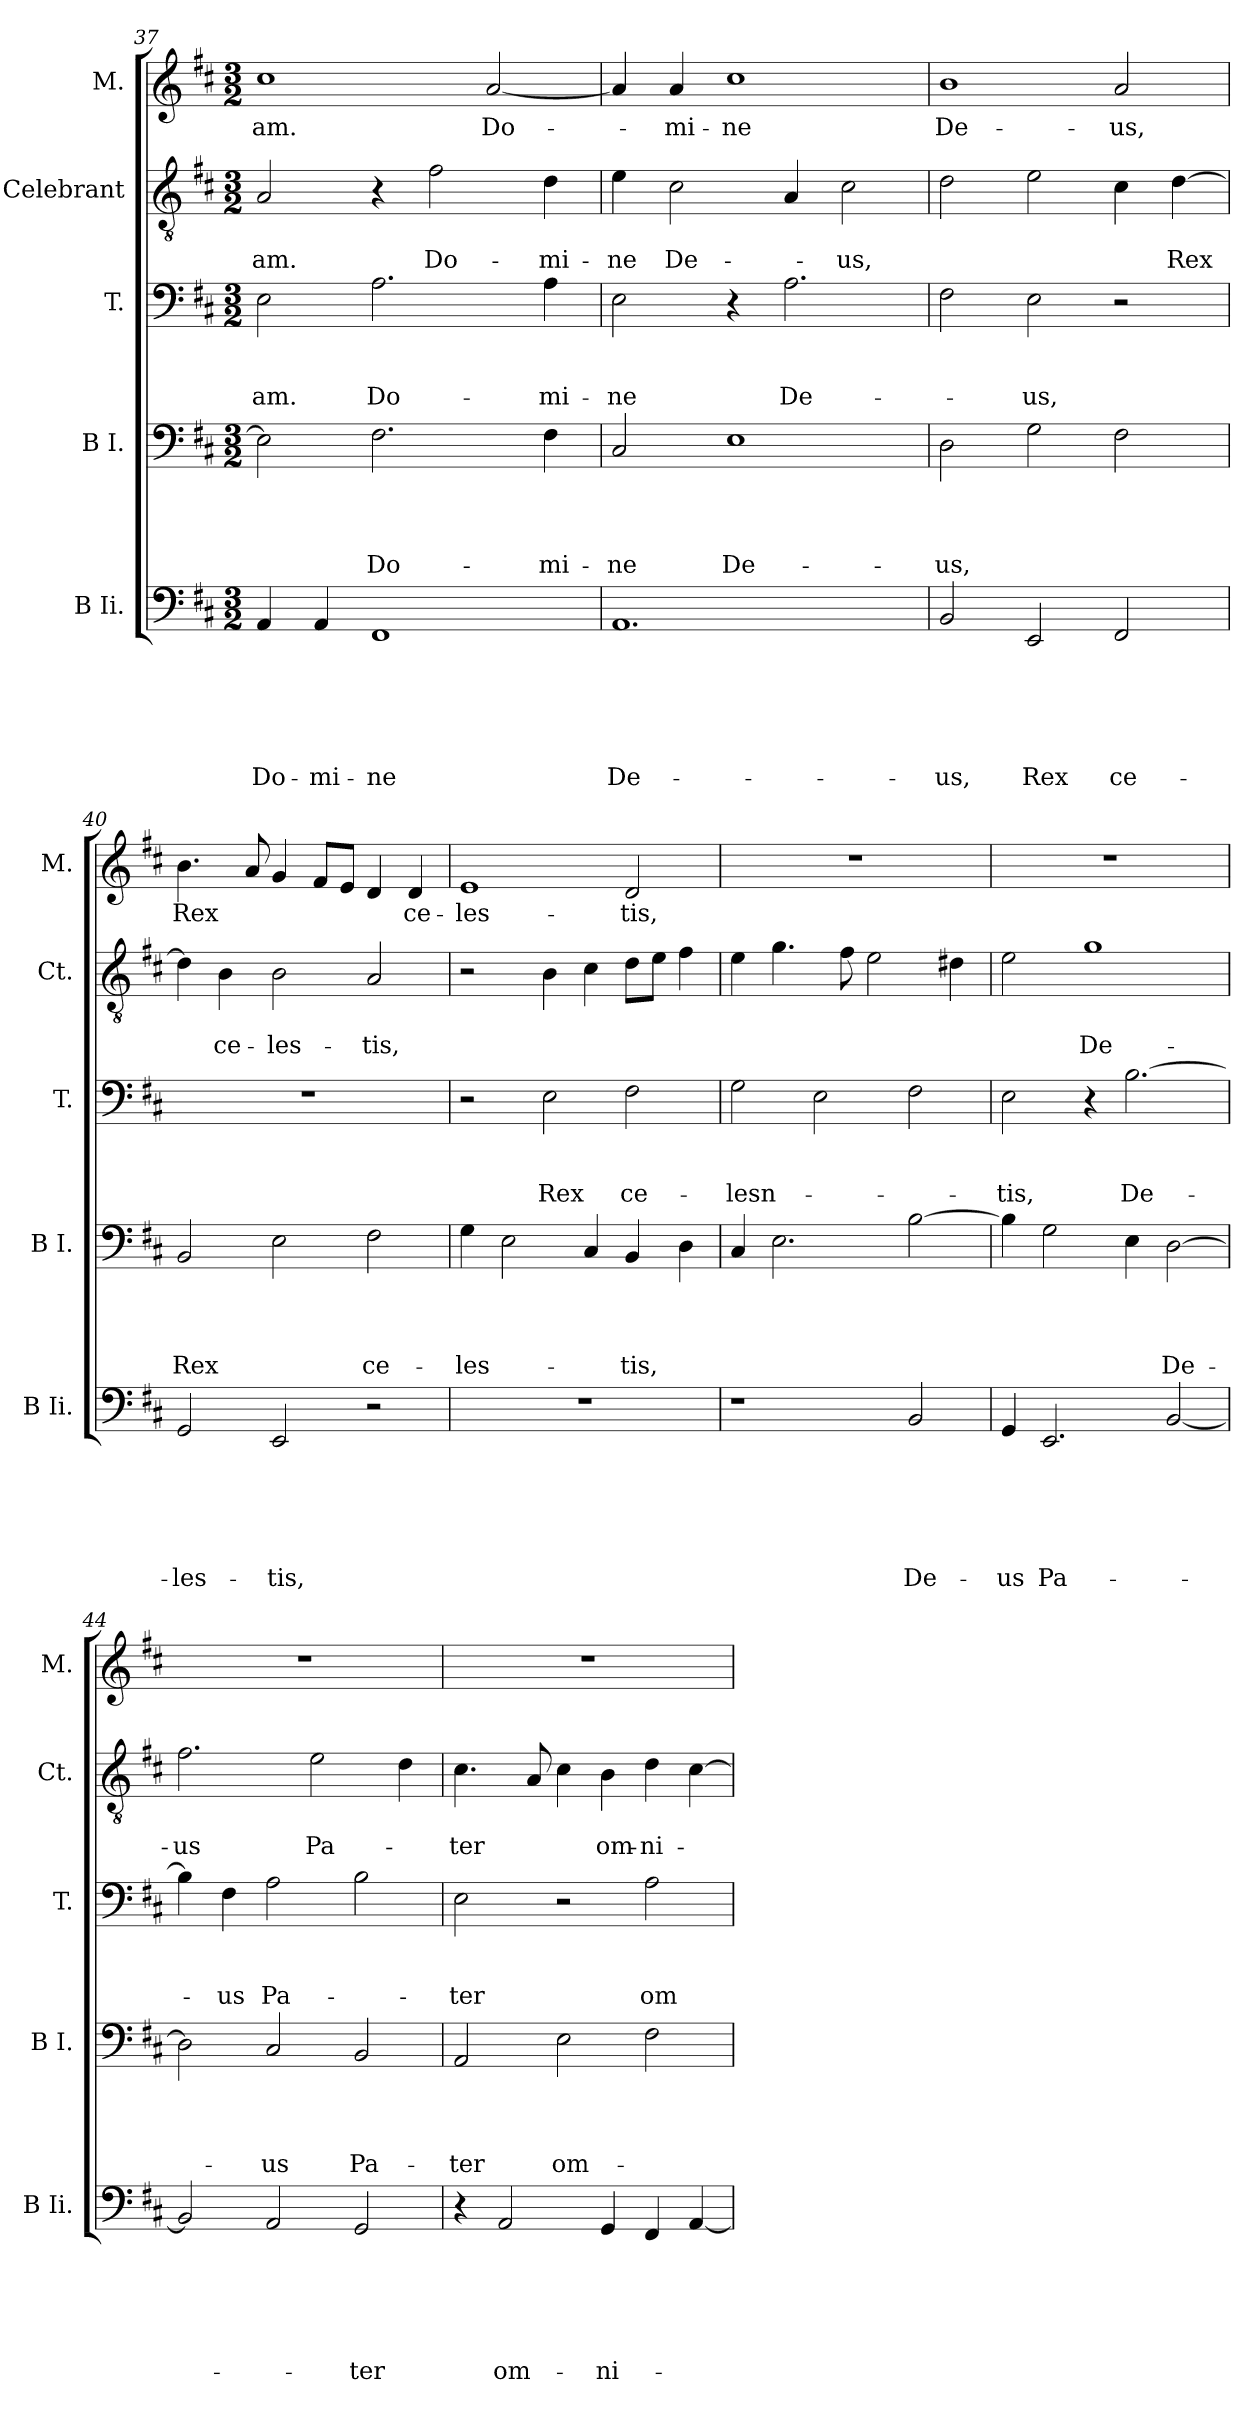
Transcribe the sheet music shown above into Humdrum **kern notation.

**kern	**text	**text	**text	**text	**text	**text	**kern	**text	**text	**text	**text	**kern	**text	**text	**text	**kern	**text	**text	**kern	**text
*part5	*part5	*part5	*part5	*part5	*part5	*part5	*part4	*part4	*part4	*part4	*part4	*part3	*part3	*part3	*part3	*part2	*part2	*part2	*part1	*part1
*staff5	*staff5	*staff5	*staff5	*staff5	*staff5	*staff5	*staff4	*staff4	*staff4	*staff4	*staff4	*staff3	*staff3	*staff3	*staff3	*staff2	*staff2	*staff2	*staff1	*staff1
*I"B Ii.	*	*	*	*	*	*	*I"B I.	*	*	*	*	*I"T.	*	*	*	*I"Celebrant	*	*	*I"M.	*
*I'B Ii.	*	*	*	*	*	*	*I'B I.	*	*	*	*	*I'T.	*	*	*	*I'Ct.	*	*	*I'M.	*
*clefF4	*	*	*	*	*	*	*clefF4	*	*	*	*	*clefF4	*	*	*	*clefGv2	*	*	*clefG2	*
*k[f#c#]	*	*	*	*	*	*	*k[f#c#]	*	*	*	*	*k[f#c#]	*	*	*	*k[f#c#]	*	*	*k[f#c#]	*
*D:	*	*	*	*	*	*	*D:	*	*	*	*	*D:	*	*	*	*D:	*	*	*D:	*
*M3/2	*	*	*	*	*	*	*M3/2	*	*	*	*	*M3/2	*	*	*	*M3/2	*	*	*M3/2	*
=37	=37	=37	=37	=37	=37	=37	=37	=37	=37	=37	=37	=37	=37	=37	=37	=37	=37	=37	=37	=37
!	!	!	!	!	!	!LO:LY:b	!	!	!	!	!	!	!	!	!LO:LY:b	!	!	!LO:LY:b	!	!LO:LY:b
4AA/	.	.	.	.	.	Do-	2E\]	.	.	.	.	2E\	.	.	-am.	2A/	.	-am.	1cc#	-am.
!	!	!	!	!	!	!LO:LY:b	!	!	!	!	!	!	!	!	!	!	!	!	!	!
4AA/	.	.	.	.	.	-mi-	.	.	.	.	.	.	.	.	.	.	.	.	.	.
!	!	!	!	!	!	!LO:LY:b:rj	!	!	!	!	!LO:LY:b	!	!	!	!LO:LY:b	!	!	!	!	!
1FF#	.	.	.	.	.	-ne	2.F#\	.	.	.	Do-	2.A\	.	.	Do-	4r	.	.	.	.
!	!	!	!	!	!	!	!	!	!	!	!	!	!	!	!	!	!	!LO:LY:b	!	!
.	.	.	.	.	.	.	.	.	.	.	.	.	.	.	.	2f#\	.	Do-	.	.
!	!	!	!	!	!	!	!	!	!	!	!	!	!	!	!	!	!	!	!	!LO:LY:b
.	.	.	.	.	.	.	.	.	.	.	.	.	.	.	.	.	.	.	[<2a/	Do-
!	!	!	!	!	!	!	!	!	!	!	!LO:LY:b	!	!	!	!LO:LY:b	!	!	!LO:LY:b	!	!
.	.	.	.	.	.	.	4F#\	.	.	.	-mi-	4A\	.	.	-mi-	4d\	.	-mi-	.	.
=38	=38	=38	=38	=38	=38	=38	=38	=38	=38	=38	=38	=38	=38	=38	=38	=38	=38	=38	=38	=38
!	!	!	!	!	!	!LO:LY:b	!	!	!	!	!LO:LY:b	!	!	!	!LO:LY:b	!	!	!LO:LY:b	!	!
1.AA	.	.	.	.	.	De-	2C#/	.	.	.	-ne	2E\	.	.	-ne	4e\	.	-ne	4a/]	.
!	!	!	!	!	!	!	!	!	!	!	!	!	!	!	!	!	!	!LO:LY:b	!	!LO:LY:b
.	.	.	.	.	.	.	.	.	.	.	.	.	.	.	.	2c#\	.	De-	4a/	-mi-
!	!	!	!	!	!	!	!	!	!	!	!LO:LY:b	!	!	!	!	!	!	!	!	!LO:LY:b:rj
.	.	.	.	.	.	.	1E	.	.	.	De-	4r	.	.	.	.	.	.	1cc#	-ne
!	!	!	!	!	!	!	!	!	!	!	!	!	!	!	!LO:LY:b	!	!	!	!	!
.	.	.	.	.	.	.	.	.	.	.	.	2.A\	.	.	De-	4A/	.	.	.	.
!	!	!	!	!	!	!	!	!	!	!	!	!	!	!	!	!	!	!LO:LY:b	!	!
.	.	.	.	.	.	.	.	.	.	.	.	.	.	.	.	2c#\	.	-us,	.	.
=39	=39	=39	=39	=39	=39	=39	=39	=39	=39	=39	=39	=39	=39	=39	=39	=39	=39	=39	=39	=39
!	!	!	!	!	!	!LO:LY:b	!	!	!	!	!LO:LY:b	!	!	!	!	!	!	!	!	!LO:LY:b
2BB/	.	.	.	.	.	-us,	2D\	.	.	.	-us,	2F#\	.	.	.	2d\	.	.	1b	De-
!	!	!	!	!	!	!LO:LY:b	!	!	!	!	!	!	!	!	!LO:LY:b	!	!	!	!	!
2EE/	.	.	.	.	.	Rex	2G\	.	.	.	.	2E\	.	.	-us,	2e\	.	.	.	.
!	!	!	!	!	!	!LO:LY:b	!	!	!	!	!	!	!	!	!	!	!	!	!	!LO:LY:b
2FF#/	.	.	.	.	.	ce-	2F#\	.	.	.	.	2r	.	.	.	4c#\	.	.	2a/	-us,
!	!	!	!	!	!	!	!	!	!	!	!	!	!	!	!	!	!	!LO:LY:b	!	!
.	.	.	.	.	.	.	.	.	.	.	.	.	.	.	.	[>4d\	.	Rex	.	.
=40	=40	=40	=40	=40	=40	=40	=40	=40	=40	=40	=40	=40	=40	=40	=40	=40	=40	=40	=40	=40
!	!	!	!	!	!	!LO:LY:b	!	!	!	!	!LO:LY:b	!LO:N:vis=1	!	!	!	!	!	!	!	!LO:LY:b
2GG/	.	.	.	.	.	-les-	2BB/	.	.	.	Rex	1.r	.	.	.	4d\]	.	.	4.b\	Rex
!	!	!	!	!	!	!	!	!	!	!	!	!	!	!	!	!	!	!LO:LY:b	!	!
.	.	.	.	.	.	.	.	.	.	.	.	.	.	.	.	4B\	.	ce-	.	.
.	.	.	.	.	.	.	.	.	.	.	.	.	.	.	.	.	.	.	8a/	.
!	!	!	!	!	!	!LO:LY:b	!	!	!	!	!	!	!	!	!	!	!	!LO:LY:b	!	!
2EE/	.	.	.	.	.	-tis,	2E\	.	.	.	.	.	.	.	.	2B\	.	-les-	4g/	.
.	.	.	.	.	.	.	.	.	.	.	.	.	.	.	.	.	.	.	8f#/L	.
.	.	.	.	.	.	.	.	.	.	.	.	.	.	.	.	.	.	.	8e/J	.
!	!	!	!	!	!	!	!	!	!	!	!LO:LY:b	!	!	!	!	!	!	!LO:LY:b	!	!
2r	.	.	.	.	.	.	2F#\	.	.	.	ce-	.	.	.	.	2A/	.	-tis,	4d/	.
!	!	!	!	!	!	!	!	!	!	!	!	!	!	!	!	!	!	!	!	!LO:LY:b
.	.	.	.	.	.	.	.	.	.	.	.	.	.	.	.	.	.	.	4d/	ce-
=41	=41	=41	=41	=41	=41	=41	=41	=41	=41	=41	=41	=41	=41	=41	=41	=41	=41	=41	=41	=41
!LO:N:vis=1	!	!	!	!	!	!	!	!	!	!	!LO:LY:b	!	!	!	!	!	!	!	!	!LO:LY:b
1.r	.	.	.	.	.	.	4G\	.	.	.	-les-	2r	.	.	.	2r	.	.	1e	-les-
.	.	.	.	.	.	.	2E\	.	.	.	.	.	.	.	.	.	.	.	.	.
!	!	!	!	!	!	!	!	!	!	!	!	!	!	!	!LO:LY:b	!	!	!	!	!
.	.	.	.	.	.	.	.	.	.	.	.	2E\	.	.	Rex	4B\	.	.	.	.
.	.	.	.	.	.	.	4C#/	.	.	.	.	.	.	.	.	4c#\	.	.	.	.
!	!	!	!	!	!	!	!	!	!	!	!LO:LY:b	!	!	!	!LO:LY:b	!	!	!	!	!LO:LY:b
.	.	.	.	.	.	.	4BB/	.	.	.	-tis,	2F#\	.	.	ce-	8d\L	.	.	2d/	-tis,
.	.	.	.	.	.	.	.	.	.	.	.	.	.	.	.	8e\J	.	.	.	.
.	.	.	.	.	.	.	4D\	.	.	.	.	.	.	.	.	4f#\	.	.	.	.
!!LO:LB:g=z
=42	=42	=42	=42	=42	=42	=42	=42	=42	=42	=42	=42	=42	=42	=42	=42	=42	=42	=42	=42	=42
!	!	!	!	!	!	!	!	!	!	!	!	!	!	!	!LO:LY:b:rj	!	!	!	!LO:N:vis=1	!
1r	.	.	.	.	.	.	4C#/	.	.	.	.	2G\	.	.	-lesn-	4e\	.	.	1.r	.
.	.	.	.	.	.	.	2.E\	.	.	.	.	.	.	.	.	4.g\	.	.	.	.
.	.	.	.	.	.	.	.	.	.	.	.	2E\	.	.	.	.	.	.	.	.
.	.	.	.	.	.	.	.	.	.	.	.	.	.	.	.	8f#\	.	.	.	.
.	.	.	.	.	.	.	.	.	.	.	.	.	.	.	.	2e\	.	.	.	.
!	!	!	!	!	!	!LO:LY:b	!	!	!	!	!	!	!	!	!	!	!	!	!	!
2BB/	.	.	.	.	.	De-	[>2B\	.	.	.	.	2F#\	.	.	.	.	.	.	.	.
.	.	.	.	.	.	.	.	.	.	.	.	.	.	.	.	4d#\	.	.	.	.
=43	=43	=43	=43	=43	=43	=43	=43	=43	=43	=43	=43	=43	=43	=43	=43	=43	=43	=43	=43	=43
!	!	!	!	!	!	!LO:LY:b	!	!	!	!	!	!	!	!	!LO:LY:b	!	!	!	!LO:N:vis=1	!
4GG/	.	.	.	.	.	-us	4B\]	.	.	.	.	2E\	.	.	-tis,	2e\	.	.	1.r	.
!	!	!	!	!	!	!LO:LY:b	!	!	!	!	!	!	!	!	!	!	!	!	!	!
2.EE/	.	.	.	.	.	Pa-	2G\	.	.	.	.	.	.	.	.	.	.	.	.	.
!	!	!	!	!	!	!	!	!	!	!	!	!	!	!	!	!	!	!LO:LY:b	!	!
.	.	.	.	.	.	.	.	.	.	.	.	4r	.	.	.	1g	.	De-	.	.
!	!	!	!	!	!	!	!	!	!	!	!	!	!	!	!LO:LY:b	!	!	!	!	!
.	.	.	.	.	.	.	4E\	.	.	.	.	[>2.B\	.	.	De-	.	.	.	.	.
!	!	!	!	!	!	!	!	!	!	!	!LO:LY:b	!	!	!	!	!	!	!	!	!
[<2BB/	.	.	.	.	.	.	[>2D\	.	.	.	De-	.	.	.	.	.	.	.	.	.
=44	=44	=44	=44	=44	=44	=44	=44	=44	=44	=44	=44	=44	=44	=44	=44	=44	=44	=44	=44	=44
!	!	!	!	!	!	!	!	!	!	!	!	!	!	!	!	!	!	!LO:LY:b	!LO:N:vis=1	!
2BB/]	.	.	.	.	.	.	2D\]	.	.	.	.	4B\]	.	.	.	2.f#\	.	-us	1.r	.
!	!	!	!	!	!	!	!	!	!	!	!	!	!	!	!LO:LY:b	!	!	!	!	!
.	.	.	.	.	.	.	.	.	.	.	.	4F#\	.	.	-us	.	.	.	.	.
!	!	!	!	!	!	!	!	!	!	!	!LO:LY:b	!	!	!	!LO:LY:b	!	!	!	!	!
2AA/	.	.	.	.	.	.	2C#/	.	.	.	-us	2A\	.	.	Pa-	.	.	.	.	.
!	!	!	!	!	!	!	!	!	!	!	!	!	!	!	!	!	!	!LO:LY:b	!	!
.	.	.	.	.	.	.	.	.	.	.	.	.	.	.	.	2e\	.	Pa-	.	.
!	!	!	!	!	!	!LO:LY:b	!	!	!	!	!LO:LY:b	!	!	!	!	!	!	!	!	!
2GG/	.	.	.	.	.	-ter	2BB/	.	.	.	Pa-	2B\	.	.	.	.	.	.	.	.
.	.	.	.	.	.	.	.	.	.	.	.	.	.	.	.	4d\	.	.	.	.
=45	=45	=45	=45	=45	=45	=45	=45	=45	=45	=45	=45	=45	=45	=45	=45	=45	=45	=45	=45	=45
!	!	!	!	!	!	!	!	!	!	!	!LO:LY:b	!	!	!	!LO:LY:b	!	!	!LO:LY:b	!LO:N:vis=1	!
4r	.	.	.	.	.	.	2AA/	.	.	.	-ter	2E\	.	.	-ter	4.c#\	.	-ter	1.r	.
!	!	!	!	!	!	!LO:LY:b	!	!	!	!	!	!	!	!	!	!	!	!	!	!
2AA/	.	.	.	.	.	om-	.	.	.	.	.	.	.	.	.	.	.	.	.	.
.	.	.	.	.	.	.	.	.	.	.	.	.	.	.	.	8A/	.	.	.	.
!	!	!	!	!	!	!	!	!	!	!	!LO:LY:b	!	!	!	!	!	!	!	!	!
.	.	.	.	.	.	.	2E\	.	.	.	om-	2r	.	.	.	4c#\	.	.	.	.
!	!	!	!	!	!	!LO:LY:b	!	!	!	!	!	!	!	!	!	!	!	!LO:LY:b	!	!
4GG/	.	.	.	.	.	-ni-	.	.	.	.	.	.	.	.	.	4B\	.	om-	.	.
!	!	!	!	!	!	!	!	!	!	!	!	!	!	!	!LO:LY:b	!	!	!LO:LY:b	!	!
4FF#/	.	.	.	.	.	.	2F#\	.	.	.	.	2A\	.	.	om-	4d\	.	-ni-	.	.
[<4AA/	.	.	.	.	.	.	.	.	.	.	.	.	.	.	.	[>4c#\	.	.	.	.
=	=	=	=	=	=	=	=	=	=	=	=	=	=	=	=	=	=	=	=	=
*-	*-	*-	*-	*-	*-	*-	*-	*-	*-	*-	*-	*-	*-	*-	*-	*-	*-	*-	*-	*-
